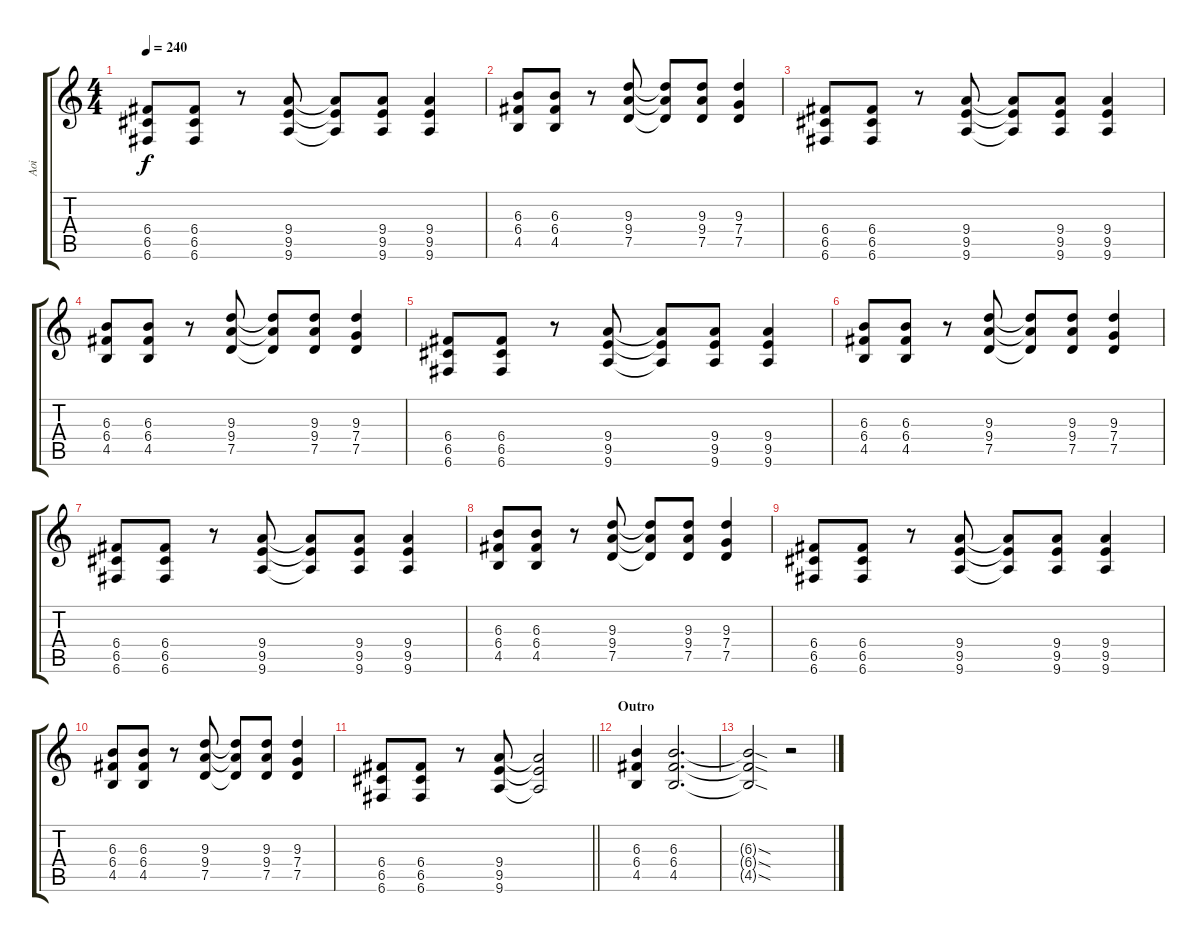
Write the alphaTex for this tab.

\track ("Aoi" "Aoi") {instrument distortionguitar}
\staff {score tabs}
\tuning (D4 A3 F3 C3 G2 C2) {hide}
\ts (4 4)
\tempo 240
\clef g2
\ks c
(6.4 6.5 6.6).8{dy f} (6.4 6.5 6.6).8 r.8 (9.4 9.5 9.6).8 (9.4{t} 9.5{t} 9.6{t}).8 (9.4 9.5 9.6).8 (9.4 9.5 9.6).4 |
(6.3 6.4 4.5).8 (6.3 6.4 4.5).8 r.8 (9.3 9.4 7.5).8 (9.3{t} 9.4{t} 7.5{t}).8 (9.3 9.4 7.5).8 (9.3 7.4 7.5).4 |
(6.4 6.5 6.6).8 (6.4 6.5 6.6).8 r.8 (9.4 9.5 9.6).8 (9.4{t} 9.5{t} 9.6{t}).8 (9.4 9.5 9.6).8 (9.4 9.5 9.6).4 |
(6.3 6.4 4.5).8 (6.3 6.4 4.5).8 r.8 (9.3 9.4 7.5).8 (9.3{t} 9.4{t} 7.5{t}).8 (9.3 9.4 7.5).8 (9.3 7.4 7.5).4 |
(6.4 6.5 6.6).8 (6.4 6.5 6.6).8 r.8 (9.4 9.5 9.6).8 (9.4{t} 9.5{t} 9.6{t}).8 (9.4 9.5 9.6).8 (9.4 9.5 9.6).4 |
(6.3 6.4 4.5).8 (6.3 6.4 4.5).8 r.8 (9.3 9.4 7.5).8 (9.3{t} 9.4{t} 7.5{t}).8 (9.3 9.4 7.5).8 (9.3 7.4 7.5).4 |
(6.4 6.5 6.6).8 (6.4 6.5 6.6).8 r.8 (9.4 9.5 9.6).8 (9.4{t} 9.5{t} 9.6{t}).8 (9.4 9.5 9.6).8 (9.4 9.5 9.6).4 |
(6.3 6.4 4.5).8 (6.3 6.4 4.5).8 r.8 (9.3 9.4 7.5).8 (9.3{t} 9.4{t} 7.5{t}).8 (9.3 9.4 7.5).8 (9.3 7.4 7.5).4 |
(6.4 6.5 6.6).8 (6.4 6.5 6.6).8 r.8 (9.4 9.5 9.6).8 (9.4{t} 9.5{t} 9.6{t}).8 (9.4 9.5 9.6).8 (9.4 9.5 9.6).4 |
(6.3 6.4 4.5).8 (6.3 6.4 4.5).8 r.8 (9.3 9.4 7.5).8 (9.3{t} 9.4{t} 7.5{t}).8 (9.3 9.4 7.5).8 (9.3 7.4 7.5).4 |
\barLineRight lightlight
(6.4 6.5 6.6).8 (6.4 6.5 6.6).8 r.8 (9.4 9.5 9.6).8 (9.4{t} 9.5{t} 9.6{t}).2 |
\section ("" "Outro")
(6.3 6.4 4.5).4 (6.3 6.4 4.5).2{d} |
(6.3{sod t} 6.4{sod t} 4.5{sod t}).2 r.2
